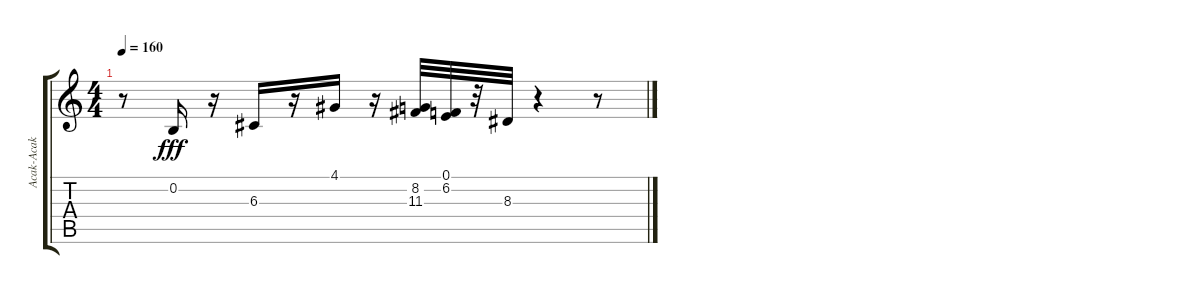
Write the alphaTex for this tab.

\track ("Acak-Acak" "Acak-Acak") {instrument lead2sawtooth}
\staff {score tabs}
\tuning (E4 B3 G3 D3 A2 E2) {hide}
\ts (4 4)
\tempo 160
\clef g2
\ks c
r.8{dy fff} 0.2.16 r.16 6.3.16 r.16 4.1.16 r.16 (8.2 11.3).32 (0.1 6.2).32 r.32 8.3.32 r.4 r.8
